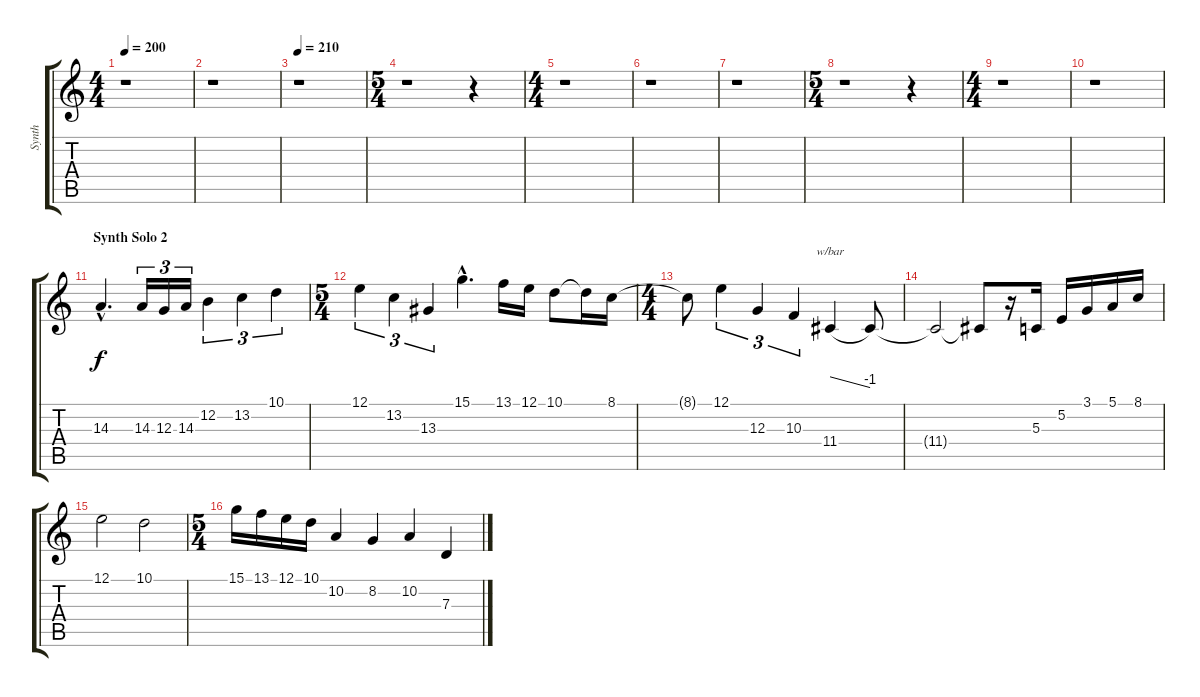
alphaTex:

\track ("Synth" "Synth") {instrument rockorgan}
\staff {score tabs}
\tuning (E4 B3 G3 D3 A2 E2) {hide}
\ts (4 4)
\tempo 200
\clef g2
\ks c
r.1{dy f} |
r.1 |
\tempo 210
r.1 |
\ts (5 4)
r.1 r.4 |
\ts (4 4)
r.1 |
r.1 |
r.1 |
\ts (5 4)
r.1 r.4 |
\ts (4 4)
r.1 |
r.1 |
\section ("" "Synth Solo 2")
14.3{hac}.4{d volume 16 instrument brasssection} 14.3.16{tu (3 2)} 12.3.16{tu (3 2)} 14.3.16{tu (3 2)} 12.2.4{tu (3 2)} 13.2.4{tu (3 2)} 10.1.4{tu (3 2)} |
\ts (5 4)
12.1.4{tu (3 2)} 13.2.4{tu (3 2)} 13.3.4{tu (3 2)} 15.1{hac}.4{d} 13.1.16 12.1.16 10.1.8 10.1{t}.16 8.1.16 |
\ts (4 4)
8.1{t}.8 12.1.4{tu (3 2)} 12.3.4{tu (3 2)} 10.3.4{tu (3 2)} 11.4.4{tbe (dive default 0 0 60 -4)} 11.4{t}.8 |
11.4{t}.2 11.4{t}.8 r.16 5.3.16 5.2.16 3.1.16 5.1.16 8.1.16 |
12.1.2 10.1.2 |
\ts (5 4)
15.1.16 13.1.16 12.1.16 10.1.16 10.2.4 8.2.4 10.2.4 7.3.4
